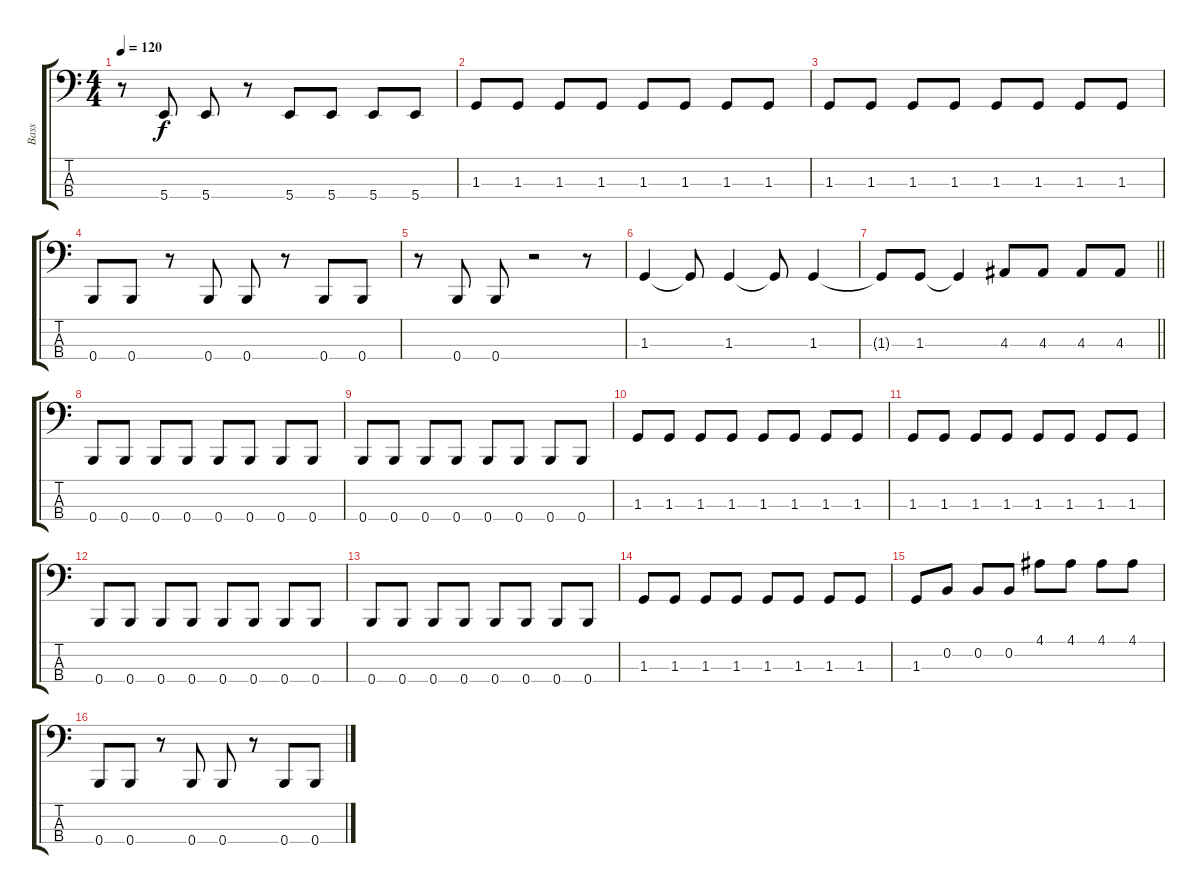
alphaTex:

\track ("Bass" "Bass") {instrument electricbassfinger}
\staff {score tabs}
\tuning (Gb2 B1 Gb1 B0) {hide}
\ts (4 4)
\tempo 120
\clef f4
\ks c
r.8{dy f} 5.4.8 5.4.8 r.8 5.4.8 5.4.8 5.4.8 5.4.8 |
1.3.8 1.3.8 1.3.8 1.3.8 1.3.8 1.3.8 1.3.8 1.3.8 |
1.3.8 1.3.8 1.3.8 1.3.8 1.3.8 1.3.8 1.3.8 1.3.8 |
0.4.8 0.4.8 r.8 0.4.8 0.4.8 r.8 0.4.8 0.4.8 |
r.8 0.4.8 0.4.8 r.2 r.8 |
1.3.4 1.3{t}.8 1.3.4 1.3{t}.8 1.3.4 |
\barLineRight lightlight
1.3{t}.8 1.3.8 1.3{t}.4 4.3.8 4.3.8 4.3.8 4.3.8 |
0.4.8 0.4.8 0.4.8 0.4.8 0.4.8 0.4.8 0.4.8 0.4.8 |
0.4.8 0.4.8 0.4.8 0.4.8 0.4.8 0.4.8 0.4.8 0.4.8 |
1.3.8 1.3.8 1.3.8 1.3.8 1.3.8 1.3.8 1.3.8 1.3.8 |
1.3.8 1.3.8 1.3.8 1.3.8 1.3.8 1.3.8 1.3.8 1.3.8 |
0.4.8 0.4.8 0.4.8 0.4.8 0.4.8 0.4.8 0.4.8 0.4.8 |
0.4.8 0.4.8 0.4.8 0.4.8 0.4.8 0.4.8 0.4.8 0.4.8 |
1.3.8 1.3.8 1.3.8 1.3.8 1.3.8 1.3.8 1.3.8 1.3.8 |
1.3.8 0.2.8 0.2.8 0.2.8 4.1.8 4.1.8 4.1.8 4.1.8 |
0.4.8 0.4.8 r.8 0.4.8 0.4.8 r.8 0.4.8 0.4.8
